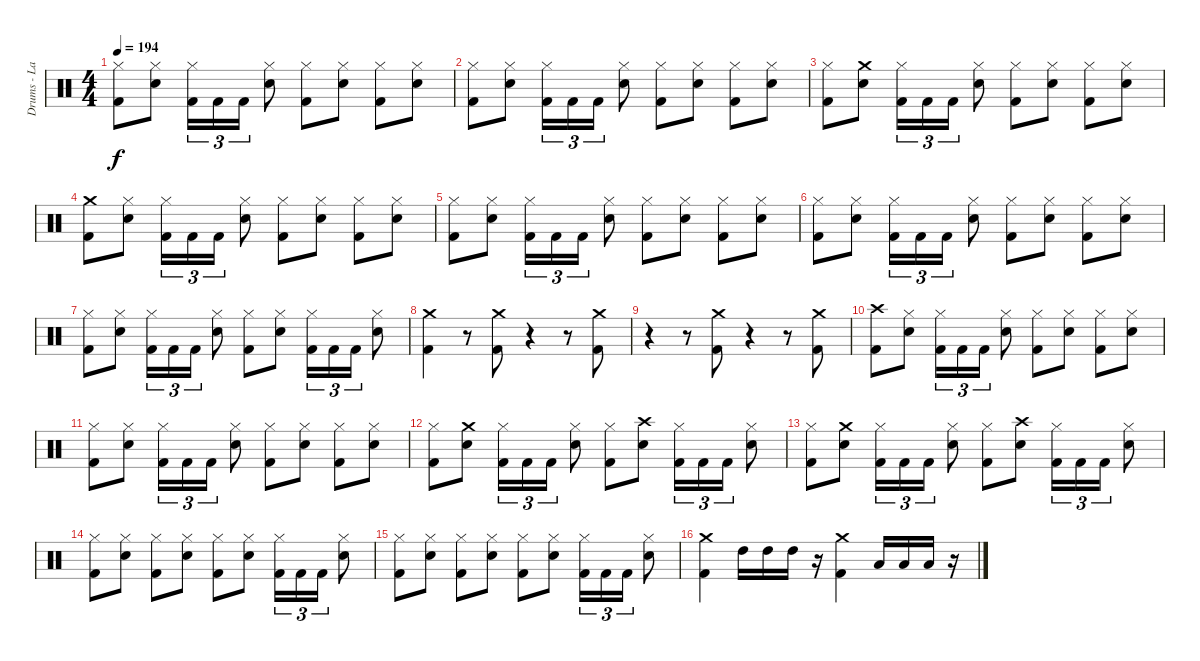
\track ("Drums - Lars" "Drums - La") {instrument percussion}
\staff {score}
\articulation defaults
\ts (4 4)
\tempo 194
\clef neutral
\ks c
("Hi-Hat (closed)" "Kick (hit) 2").8{dy f} ("Hi-Hat (closed)" "Snare (hit) 2").8 ("Hi-Hat (closed)" "Kick (hit) 2").16{tu (3 2)} "Kick (hit) 2".16{tu (3 2)} "Kick (hit) 2".16{tu (3 2)} ("Hi-Hat (closed)" "Snare (hit) 2").8 ("Hi-Hat (closed)" "Kick (hit) 2").8 ("Hi-Hat (closed)" "Snare (hit) 2").8 ("Hi-Hat (closed)" "Kick (hit) 2").8 ("Hi-Hat (closed)" "Snare (hit) 2").8 |
("Hi-Hat (closed)" "Kick (hit) 2").8 ("Hi-Hat (closed)" "Snare (hit) 2").8 ("Hi-Hat (closed)" "Kick (hit) 2").16{tu (3 2)} "Kick (hit) 2".16{tu (3 2)} "Kick (hit) 2".16{tu (3 2)} ("Hi-Hat (closed)" "Snare (hit) 2").8 ("Hi-Hat (closed)" "Kick (hit) 2").8 ("Hi-Hat (closed)" "Snare (hit) 2").8 ("Hi-Hat (closed)" "Kick (hit) 2").8 ("Hi-Hat (closed)" "Snare (hit) 2").8 |
("Hi-Hat (closed)" "Kick (hit) 2").8 ("Crash medium (hit)" "Snare (hit) 2").8 ("Hi-Hat (closed)" "Kick (hit) 2").16{tu (3 2)} "Kick (hit) 2".16{tu (3 2)} "Kick (hit) 2".16{tu (3 2)} ("Hi-Hat (closed)" "Snare (hit) 2").8 ("Hi-Hat (closed)" "Kick (hit) 2").8 ("Hi-Hat (closed)" "Snare (hit) 2").8 ("Hi-Hat (closed)" "Kick (hit) 2").8 ("Hi-Hat (closed)" "Snare (hit) 2").8 |
("Crash medium (hit)" "Kick (hit) 2").8 ("Hi-Hat (closed)" "Snare (hit) 2").8 ("Hi-Hat (closed)" "Kick (hit) 2").16{tu (3 2)} "Kick (hit) 2".16{tu (3 2)} "Kick (hit) 2".16{tu (3 2)} ("Hi-Hat (closed)" "Snare (hit) 2").8 ("Hi-Hat (closed)" "Kick (hit) 2").8 ("Hi-Hat (closed)" "Snare (hit) 2").8 ("Hi-Hat (closed)" "Kick (hit) 2").8 ("Hi-Hat (closed)" "Snare (hit) 2").8 |
("Hi-Hat (closed)" "Kick (hit) 2").8 ("Hi-Hat (closed)" "Snare (hit) 2").8 ("Hi-Hat (closed)" "Kick (hit) 2").16{tu (3 2)} "Kick (hit) 2".16{tu (3 2)} "Kick (hit) 2".16{tu (3 2)} ("Hi-Hat (closed)" "Snare (hit) 2").8 ("Hi-Hat (closed)" "Kick (hit) 2").8 ("Hi-Hat (closed)" "Snare (hit) 2").8 ("Hi-Hat (closed)" "Kick (hit) 2").8 ("Hi-Hat (closed)" "Snare (hit) 2").8 |
("Hi-Hat (closed)" "Kick (hit) 2").8 ("Hi-Hat (closed)" "Snare (hit) 2").8 ("Hi-Hat (closed)" "Kick (hit) 2").16{tu (3 2)} "Kick (hit) 2".16{tu (3 2)} "Kick (hit) 2".16{tu (3 2)} ("Hi-Hat (closed)" "Snare (hit) 2").8 ("Hi-Hat (closed)" "Kick (hit) 2").8 ("Hi-Hat (closed)" "Snare (hit) 2").8 ("Hi-Hat (closed)" "Kick (hit) 2").8 ("Hi-Hat (closed)" "Snare (hit) 2").8 |
("Hi-Hat (closed)" "Kick (hit) 2").8 ("Hi-Hat (closed)" "Snare (hit) 2").8 ("Hi-Hat (closed)" "Kick (hit) 2").16{tu (3 2)} "Kick (hit) 2".16{tu (3 2)} "Kick (hit) 2".16{tu (3 2)} ("Hi-Hat (closed)" "Snare (hit) 2").8 ("Hi-Hat (closed)" "Kick (hit) 2").8 ("Hi-Hat (closed)" "Snare (hit) 2").8 ("Hi-Hat (closed)" "Kick (hit) 2").16{tu (3 2)} "Kick (hit) 2".16{tu (3 2)} "Kick (hit) 2".16{tu (3 2)} ("Hi-Hat (closed)" "Snare (hit) 2").8 |
("Crash medium (hit)" "Kick (hit) 2").4 r.8 ("Crash medium (hit)" "Kick (hit) 2").8 r.4 r.8 ("Crash medium (hit)" "Kick (hit) 2").8 |
r.4 r.8 ("Crash medium (hit)" "Kick (hit) 2").8 r.4 r.8 ("Crash medium (hit)" "Kick (hit) 2").8 |
("Crash high (hit)" "Kick (hit) 2").8 ("Hi-Hat (closed)" "Snare (hit) 2").8 ("Hi-Hat (closed)" "Kick (hit) 2").16{tu (3 2)} "Kick (hit) 2".16{tu (3 2)} "Kick (hit) 2".16{tu (3 2)} ("Hi-Hat (closed)" "Snare (hit) 2").8 ("Hi-Hat (closed)" "Kick (hit) 2").8 ("Hi-Hat (closed)" "Snare (hit) 2").8 ("Hi-Hat (closed)" "Kick (hit) 2").8 ("Hi-Hat (closed)" "Snare (hit) 2").8 |
("Hi-Hat (closed)" "Kick (hit) 2").8 ("Hi-Hat (closed)" "Snare (hit) 2").8 ("Hi-Hat (closed)" "Kick (hit) 2").16{tu (3 2)} "Kick (hit) 2".16{tu (3 2)} "Kick (hit) 2".16{tu (3 2)} ("Hi-Hat (closed)" "Snare (hit) 2").8 ("Hi-Hat (closed)" "Kick (hit) 2").8 ("Hi-Hat (closed)" "Snare (hit) 2").8 ("Hi-Hat (closed)" "Kick (hit) 2").8 ("Hi-Hat (closed)" "Snare (hit) 2").8 |
("Hi-Hat (closed)" "Kick (hit) 2").8 ("Crash medium (hit)" "Snare (hit) 2").8 ("Hi-Hat (closed)" "Kick (hit) 2").16{tu (3 2)} "Kick (hit) 2".16{tu (3 2)} "Kick (hit) 2".16{tu (3 2)} ("Hi-Hat (closed)" "Snare (hit) 2").8 ("Hi-Hat (closed)" "Kick (hit) 2").8 ("Crash high (hit)" "Snare (hit) 2").8 ("Hi-Hat (closed)" "Kick (hit) 2").16{tu (3 2)} "Kick (hit) 2".16{tu (3 2)} "Kick (hit) 2".16{tu (3 2)} ("Hi-Hat (closed)" "Snare (hit) 2").8 |
("Hi-Hat (closed)" "Kick (hit) 2").8 ("Crash medium (hit)" "Snare (hit) 2").8 ("Hi-Hat (closed)" "Kick (hit) 2").16{tu (3 2)} "Kick (hit) 2".16{tu (3 2)} "Kick (hit) 2".16{tu (3 2)} ("Hi-Hat (closed)" "Snare (hit) 2").8 ("Hi-Hat (closed)" "Kick (hit) 2").8 ("Crash high (hit)" "Snare (hit) 2").8 ("Hi-Hat (closed)" "Kick (hit) 2").16{tu (3 2)} "Kick (hit) 2".16{tu (3 2)} "Kick (hit) 2".16{tu (3 2)} ("Hi-Hat (closed)" "Snare (hit) 2").8 |
("Hi-Hat (closed)" "Kick (hit) 2").8 ("Hi-Hat (closed)" "Snare (hit) 2").8 ("Hi-Hat (closed)" "Kick (hit) 2").8 ("Hi-Hat (closed)" "Snare (hit) 2").8 ("Hi-Hat (closed)" "Kick (hit) 2").8 ("Hi-Hat (closed)" "Snare (hit) 2").8 ("Hi-Hat (closed)" "Kick (hit) 2").16{tu (3 2)} "Kick (hit) 2".16{tu (3 2)} "Kick (hit) 2".16{tu (3 2)} ("Hi-Hat (closed)" "Snare (hit) 2").8 |
("Hi-Hat (closed)" "Kick (hit) 2").8 ("Hi-Hat (closed)" "Snare (hit) 2").8 ("Hi-Hat (closed)" "Kick (hit) 2").8 ("Hi-Hat (closed)" "Snare (hit) 2").8 ("Hi-Hat (closed)" "Kick (hit) 2").8 ("Hi-Hat (closed)" "Snare (hit) 2").8 ("Hi-Hat (closed)" "Kick (hit) 2").16{tu (3 2)} "Kick (hit) 2".16{tu (3 2)} "Kick (hit) 2".16{tu (3 2)} ("Hi-Hat (closed)" "Snare (hit) 2").8 |
("Crash medium (hit)" "Kick (hit) 2").4 "High Tom (hit)".16 "High Tom (hit)".16 "High Tom (hit)".16 r.16 ("Crash medium (hit)" "Kick (hit) 2").4 "Low Tom (hit)".16 "Low Tom (hit)".16 "Low Tom (hit)".16 r.16
